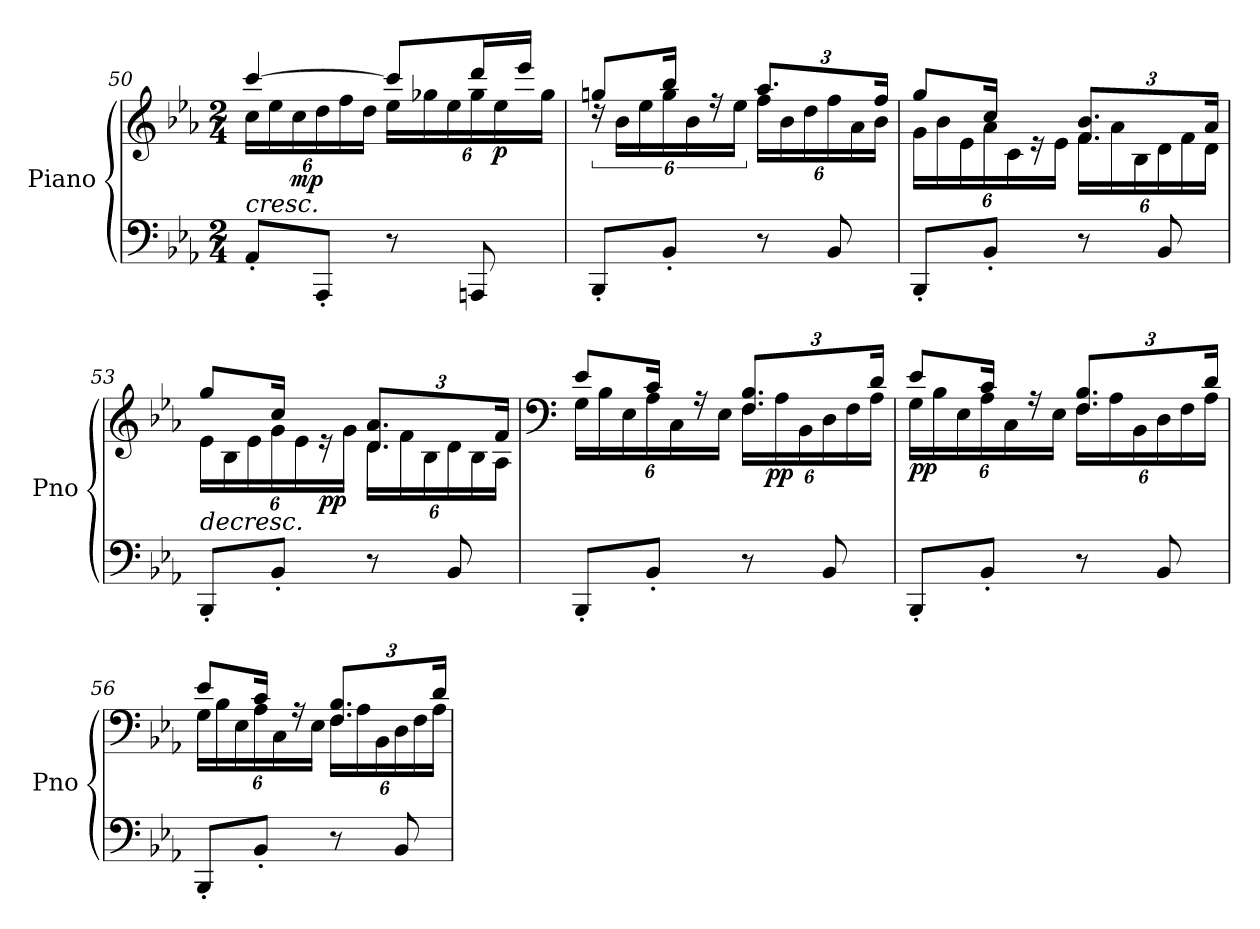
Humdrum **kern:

**kern	**kern	**dynam
*part1	*part1	*part1
*staff2	*staff1	*staff1/2
*I"Piano	*	*
*I'Pno	*	*
!!LO:LB:g=z
*clefF4	*clefG2	*
*k[b-e-a-]	*k[b-e-a-]	*
*M2/4	*M2/4	*
=50	=50	=50
!	!	!LO:HP:b
*	*^	*
*	*	*Xbrackettup	*
8AA-'/L	[4ccc/	24cc\LL	<
.	.	24ee-\	.
!	!	!	!LO:DY:b
.	.	24cc\	mp
8AAA-'/J	.	24dd\	.
.	.	24ff\	.
.	.	24dd\JJ	[
8r	8ccc/L]	24ee-\LL	.
.	.	24gg-X\	.
.	.	24ee-\	.
8AAAn/	16ddd/L	24gg-\	.
!	!	!	!LO:DY:b
.	.	24ee-\	p
.	16eee-/JJ	.	.
.	.	24gg-\JJ	.
=51	=51	=51	=51
*	*	*brackettup	*
8BBB-'/L	8ggn/L	24rdd	.
.	.	24b-\LL	.
.	.	24ee-\	.
*	*	*Xbrackettup	*
8BB-'/J	16bb-/Jk	24gg\	.
.	.	24b-\	.
.	16rff	.	.
.	.	24ee-\JJ	.
*	*brackettup	*Xbrackettup	*
8r	12.aa-/L	24ff\LL	.
.	.	24b-\	.
.	.	24dd\	.
8BB-/	12ryy	24ff\	.
.	.	24a-\	.
.	24ff/Jk	24b-\JJ	.
=52	=52	=52	=52
8BBB-'/L	8gg/L	24g\LL	.
.	.	24b-\	.
.	.	24e-\	.
8BB-'/J	16cc/Jk	24a-\	.
.	.	24c\	.
.	16re	.	.
.	.	24e-\JJ	.
*	*brackettup	*Xbrackettup	*
8r	12.f/ 12.b-/L	24f\LL	.
.	.	24a-\	.
.	.	24B-\	.
8BB-/	12ryy	24d\	.
.	.	24f\	.
.	24a-/Jk	24d\JJ	.
=53	=53	=53	=53
!LO:TX:a:i:t=decresc.	!	!	!
8BBB-'/L	8gg/L	24e-\LL	.
.	.	24B-\	.
.	.	24e-\	.
8BB-'/J	16cc/Jk	24g\	.
.	.	24e-\	.
!	!	!	!LO:DY:b
.	16re	.	pp
.	.	24g\JJ	.
*	*brackettup	*Xbrackettup	*
8r	12.d/ 12.a-/L	24d\LL	.
.	.	24f\	.
.	.	24B-\	.
8BB-/	12ryy	24d\	.
.	.	24B-\	.
.	24f/Jk	24A-\JJ	.
!!LO:PB:g=z	!!
=54	=54	=54	=54
*	*clefF4	*	*
8BBB-'/L	8e-/L	24G\LL	.
.	.	24B-\	.
.	.	24E-\	.
8BB-'/J	16c/Jk	24A-\	.
.	.	24C\	.
.	16rA	.	.
.	.	24E-\JJ	.
*	*brackettup	*Xbrackettup	*
8r	12.F/ 12.B-/L	24F\LL	.
!	!	!	!LO:DY:b
.	.	24A-\	pp
.	.	24BB-\	.
8BB-/	12rFyy	24D\	.
.	.	24F\	.
.	24d/Jk	24A-\JJ	.
=55	=55	=55	=55
!	!	!	!LO:DY:b
8BBB-'/L	8e-/L	24G\LL	pp
.	.	24B-\	.
.	.	24E-\	.
8BB-'/J	16c/Jk	24A-\	.
.	.	24C\	.
.	16rA	.	.
.	.	24E-\JJ	.
*	*brackettup	*Xbrackettup	*
8r	12.F/ 12.B-/L	24F\LL	.
.	.	24A-\	.
.	.	24BB-\	.
8BB-/	12rFyy	24D\	.
.	.	24F\	.
.	24d/Jk	24A-\JJ	.
=56	=56	=56	=56
8BBB-'/L	8e-/L	24G\LL	.
.	.	24B-\	.
.	.	24E-\	.
8BB-'/J	16c/Jk	24A-\	.
.	.	24C\	.
.	16rA	.	.
.	.	24E-\JJ	.
*	*brackettup	*Xbrackettup	*
8r	12.F/ 12.B-/L	24F\LL	.
.	.	24A-\	.
.	.	24BB-\	.
8BB-/	12rFyy	24D\	.
.	.	24F\	.
.	24d/Jk	24A-\JJ	.
*	*v	*v	*
=	=	=
*-	*-	*-
